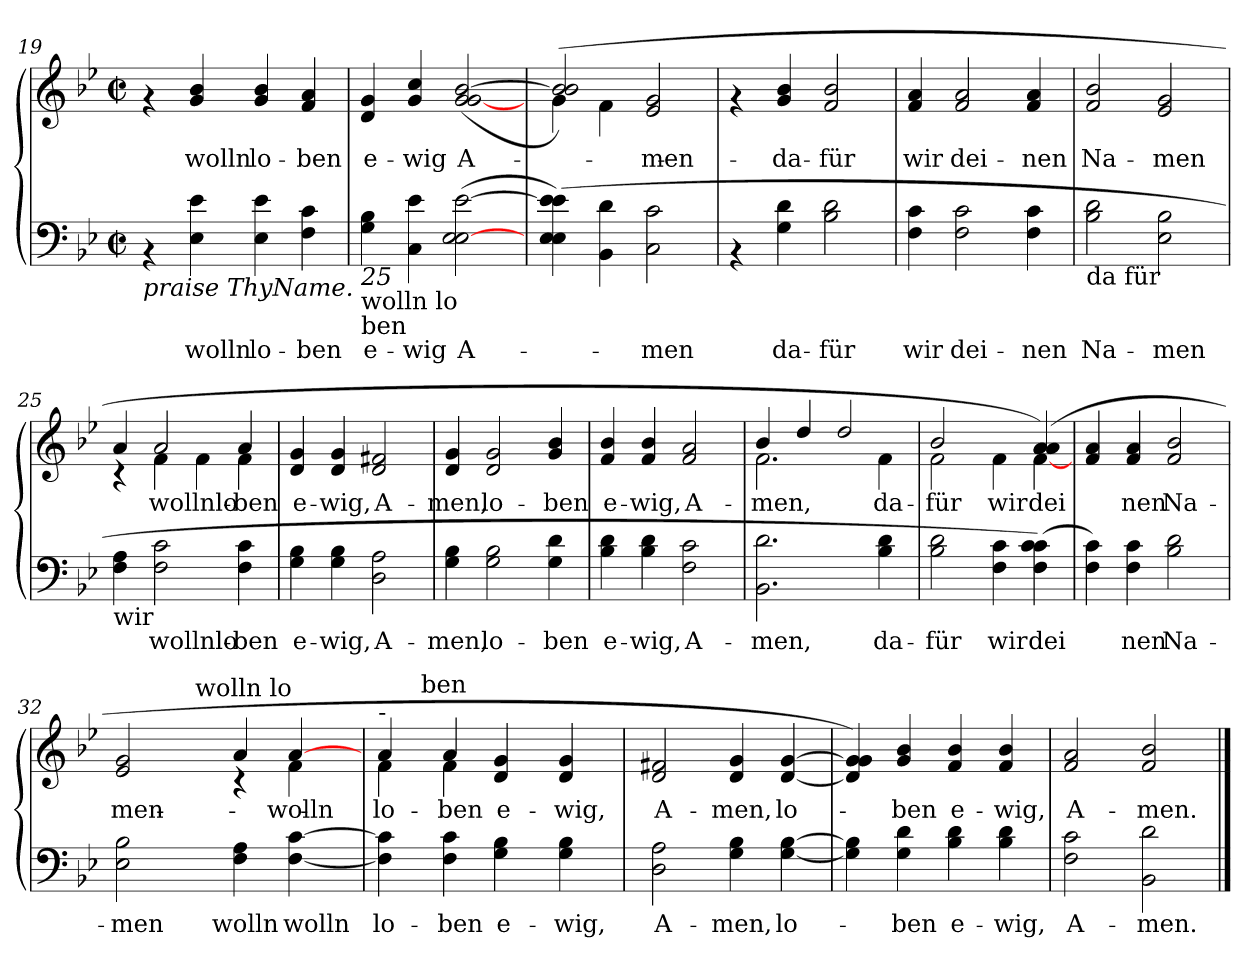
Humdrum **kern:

**kern	**text	**kern	**text
*part2	*part2	*part1	*part1
*staff2	*staff2	*staff1	*staff1
!!LO:LB:g=z
*clefF4	*	*clefG2	*
*k[b-e-]	*	*k[b-e-]	*
*B-:	*	*B-:	*
*M2/2	*	*M2/2	*
*met(c|)	*	*met(c|)	*
=19	=19	=19	=19
!LO:TX:b:i:t=praise ThyName.	!	!	!
4rAA	.	4rf	.
!	!LO:LY:a	!	!LO:LY:b
4E-\ 4e-\	wolln	4g/ 4b-/	wolln
!	!LO:LY:a	!	!LO:LY:b
4E-\ 4e-\	lo-	4g/ 4b-/	lo-
!	!LO:LY:a	!	!LO:LY:b
4F\ 4c\	-ben	4f/ 4a/	-ben
=20	=20	=20	=20
!LO:TX:b:i:t=25	!	!	!
!LO:TX:b:t=wolln lo	!	!	!
!LO:TX:b:t=ben	!	!	!
!	!LO:LY:a	!	!LO:LY:b
4G\ 4B-\	e-	4d/ 4g/	e-
!	!LO:LY:a	!	!LO:LY:b
4C\ 4e-\	-wig	4g/ 4cc/	-wig
!	!LO:LY:a	!	!LO:LY:b
(<2E-\ [<2E-\ [>2e-\	A-	(<2g/ [<2g/ [>2b-/	A-
=21	=21	=21	=21
*	*	*^	*
(<4E-\ 4E-\ 4e-\] 4e-\)	.	2b-/] 2b-/)	(<4g\	.
4BB-\ 4d\	.	.	4f\	.
!	!LO:LY:a	!	!	!LO:LY:b
2C\ 2c\	-men	2ryy	2e-/ 2g/	-men
*	*	*v	*v	*
=22	=22	=22	=22
4rAA	.	4rf	.
!	!LO:LY:a	!	!LO:LY:b
4G\ 4d\	da-	4g/ 4b-/	da-
!	!LO:LY:a	!	!LO:LY:b
2B-\ 2d\	-für	2f/ 2b-/	-für
=23	=23	=23	=23
!	!LO:LY:a	!	!LO:LY:b
4F\ 4c\	wir	4f/ 4a/	wir
!	!LO:LY:a	!	!LO:LY:b
2F\ 2c\	dei-	2f/ 2a/	dei-
!	!LO:LY:a	!	!LO:LY:b
4F\ 4c\	-nen	4f/ 4a/	-nen
=24	=24	=24	=24
!LO:TX:b:t=da für	!	!	!
!	!LO:LY:a	!	!LO:LY:b
2B-\ 2d\	Na-	2f/ 2b-/	Na-
!	!LO:LY:a	!	!LO:LY:b
2E-\ 2B-\	-men	2e-/ 2g/	-men
!!LO:LB:g=z
=25	=25	=25	=25
*	*	*^	*
!LO:TX:b:t=wir	!	!	!	!
4F\ 4A\	.	4a/	4rB	.
!	!LO:LY:a	!	!	!LO:LY:b
2F\ 2c\	wollnlo-	4f\	2a/	wollnlo-
.	.	4f\	.	.
!	!LO:LY:a	!	!	!LO:LY:b
4F\ 4c\	-ben	4a/	4f\	-ben
=26	=26	=26	=26	=26
!	!LO:LY:a	!	!	!LO:LY:b
*	*	*v	*v	*
4G\ 4B-\	e-	4d/ 4g/	e-
!	!LO:LY:a	!	!LO:LY:b
4G\ 4B-\	-wig,	4d/ 4g/	-wig,
!	!LO:LY:a	!	!LO:LY:b
2D\ 2A\	A-	2d/ 2f#X/	A-
=27	=27	=27	=27
!	!LO:LY:a	!	!LO:LY:b
4G\ 4B-\	-men,	4d/ 4g/	-men,
!	!LO:LY:a	!	!LO:LY:b
2G\ 2B-\	lo-	2d/ 2g/	lo-
!	!LO:LY:a	!	!LO:LY:b
4G\ 4d\	-ben	4g/ 4b-/	-ben
=28	=28	=28	=28
!	!LO:LY:a	!	!LO:LY:b
4B-\ 4d\	e-	4f/ 4b-/	e-
!	!LO:LY:a	!	!LO:LY:b
4B-\ 4d\	-wig,	4f/ 4b-/	-wig,
!	!LO:LY:a	!	!LO:LY:b
2F\ 2c\	A-	2f/ 2a/	A-
=29	=29	=29	=29
!	!LO:LY:a	!	!LO:LY:b
*	*	*^	*
2.BB-\ 2.d\	-men,	2.f\	4b-/	-men,
.	.	.	4dd/	.
.	.	.	2dd/	.
!	!LO:LY:a	!	!	!LO:LY:b
4B-\ 4d\	da-	4f\	.	-da-
=30	=30	=30	=30	=30
!	!LO:LY:a	!	!	!LO:LY:b
2B-\ 2d\	-für	2b-/	2f\	für
!	!LO:LY:a	!	!	!LO:LY:b
4F\ 4c\	wir	4f\	4ryy	wir
!	!LO:LY:a	!	!	!LO:LY:b
(<4F\ 4c\ 4c\)	dei	(<4a/ 4a/ 4a/)	[>4f\	dei
*	*	*v	*v	*
!!LO:PB:g=z
=31	=31	=31	=31
4F\ 4c\)	.	4f/ 4a/	.
!	!LO:LY:a	!	!LO:LY:b
4F\ 4c\	nen	4f/ 4a/	nen
!	!LO:LY:a	!	!LO:LY:b
2B-\ 2d\	Na-	2f/ 2b-/	Na-
=32	=32	=32	=32
!	!LO:LY:a	!	!LO:LY:b
*	*	*^	*
*	*	*	*^	*
2E-\ 2B-\	-men	4ryy	2e-/ 2g/	2ryy	-men
.	.	16.ryy	.	.	.
!	!	!LO:TX:a:t=wolln lo	!	!	!
.	.	2ryy	.	.	.
!	!LO:LY:a	!	!	!	!
4F\ 4A\	wolln	.	4a/	4rB	.
!	!LO:LY:a	!	!	!	!LO:LY:b
[<4F\ [>4c\	wolln	.	4f\	[>4a/	wolln
.	.	8ryy	.	.	.
.	.	32ryy	.	.	.
=33	=33	=33	=33	=33	=33
!	!	!LO:TX:a:t=-	!	!	!
!	!LO:LY:a	!	!	!	!LO:LY:b
4F\] 4c\]	lo-	4a/	4f\	8.ryy	lo-
!	!	!	!	!LO:TX:a:t=ben	!
.	.	.	.	2ryy	.
!	!LO:LY:a	!	!	!	!LO:LY:b
4F\ 4c\	-ben	4a/	4f\	.	-ben
!	!LO:LY:a	!	!	!	!LO:LY:b
4G\ 4B-\	e-	4d/ 4g/	2ryy	.	e-
.	.	.	.	4ryy	.
!	!LO:LY:a	!	!	!	!LO:LY:b
4G\ 4B-\	-wig,	4d/ 4g/	.	.	-wig,
.	.	.	.	16ryy	.
=34	=34	=34	=34	=34	=34
!	!LO:LY:a	!	!	!	!LO:LY:b
*	*	*v	*v	*v	*
2D\ 2A\	A-	2d/ 2f#X/	A-
!	!LO:LY:a	!	!LO:LY:b
4G\ 4B-\	-men,	4d/ 4g/	-men,
!	!LO:LY:a	!	!LO:LY:b
[<4G\ [>4B-\	lo-	[<4d/ [>4g/	lo-
=35	=35	=35	=35
4G\] 4B-\]	.	4d/] 4g/] 4g/)	.
!	!LO:LY:a	!	!LO:LY:b
4G\ 4d\	-ben	4g/ 4b-/	-ben
!	!LO:LY:a	!	!LO:LY:b
4B-\ 4d\	e-	4f/ 4b-/	e-
!	!LO:LY:a	!	!LO:LY:b
4B-\ 4d\	-wig,	4f/ 4b-/	-wig,
=36	=36	=36	=36
!	!LO:LY:a	!	!LO:LY:b
2F\ 2c\	A-	2f/ 2a/	A-
!	!LO:LY:a	!	!LO:LY:b
2BB-\ 2d\	-men.	2f/ 2b-/	-men.
==	==	==	==
*-	*-	*-	*-
